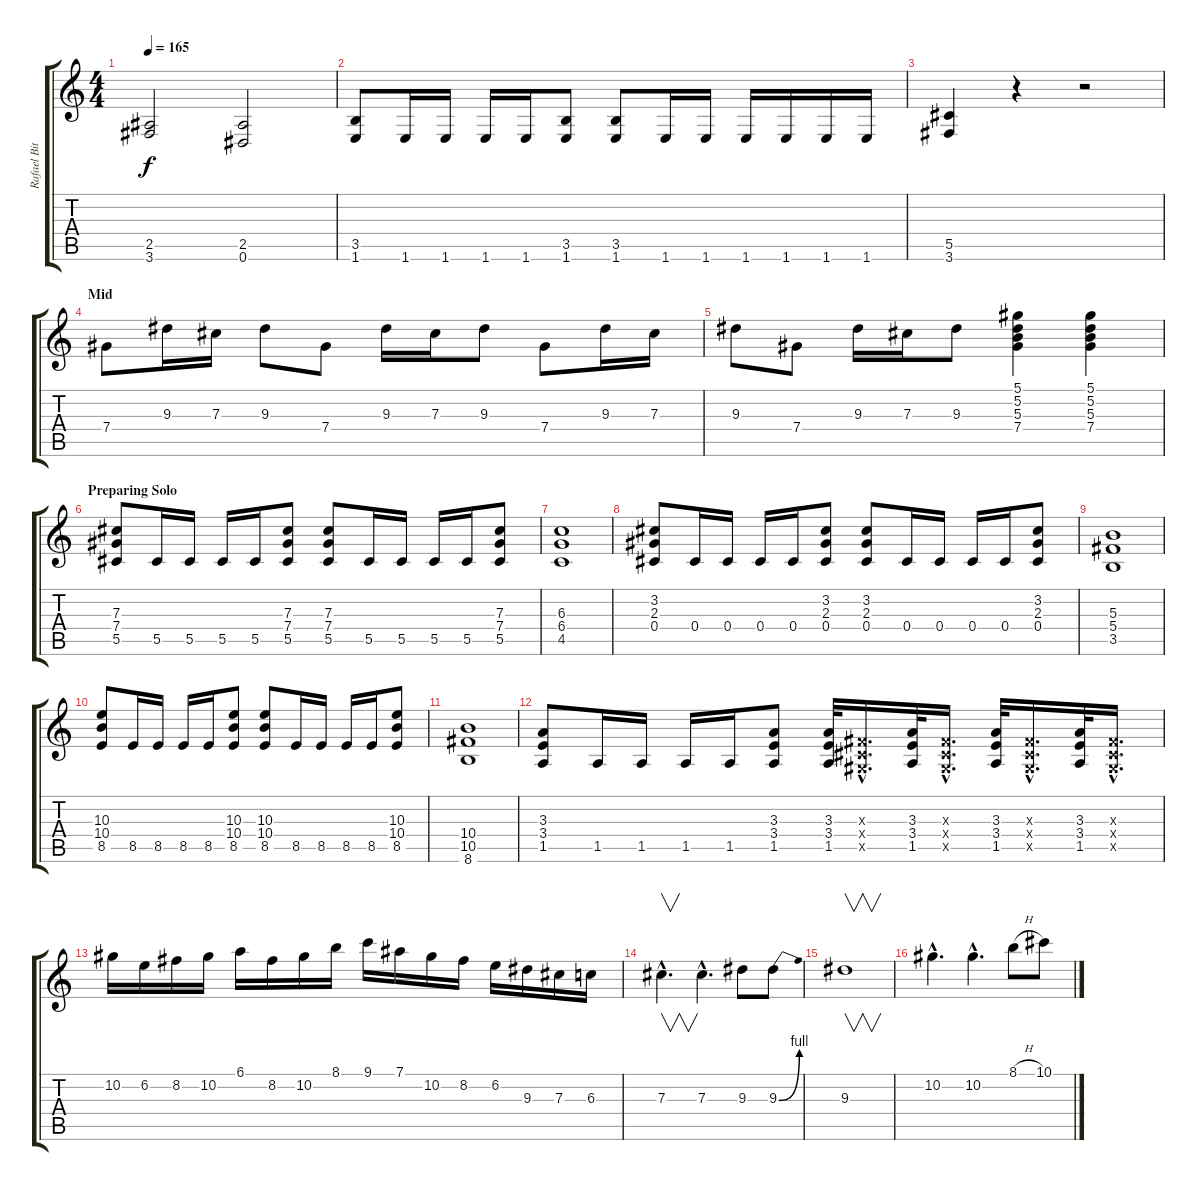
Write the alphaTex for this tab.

\track ("Rafael Bittencourt" "Rafael Bit") {instrument distortionguitar}
\staff {score tabs}
\tuning (Eb4 Bb3 Gb3 Db3 Ab2 Eb2) {hide}
\ts (4 4)
\tempo 165
\clef g2
\ks c
(2.5 3.6).2{dy f} (2.5 0.6).2 |
(3.5 1.6).8 1.6.16 1.6.16 1.6.16 1.6.16 (3.5 1.6).8 (3.5 1.6).8 1.6.16 1.6.16 1.6.16 1.6.16 1.6.16 1.6.16 |
(5.5 3.6).4 r.4 r.2 |
\section ("" "Mid")
7.4.8 9.3.16 7.3.16 9.3.8 7.4.8 9.3.16 7.3.16 9.3.8 7.4.8 9.3.16 7.3.16 |
9.3.8 7.4.8 9.3.16 7.3.16 9.3.8 (5.1 5.2 5.3 7.4).4 (5.1 5.2 5.3 7.4).4 |
\section ("" "Preparing Solo")
(7.3 7.4 5.5).8 5.5.16 5.5.16 5.5.16 5.5.16 (7.3 7.4 5.5).8 (7.3 7.4 5.5).8 5.5.16 5.5.16 5.5.16 5.5.16 (7.3 7.4 5.5).8 |
(6.3 6.4 4.5).1 |
(3.2 2.3 0.4).8 0.4.16 0.4.16 0.4.16 0.4.16 (3.2 2.3 0.4).8 (3.2 2.3 0.4).8 0.4.16 0.4.16 0.4.16 0.4.16 (3.2 2.3 0.4).8 |
(5.3 5.4 3.5).1 |
(10.3 10.4 8.5).8 8.5.16 8.5.16 8.5.16 8.5.16 (10.3 10.4 8.5).8 (10.3 10.4 8.5).8 8.5.16 8.5.16 8.5.16 8.5.16 (10.3 10.4 8.5).8 |
(10.4 10.5 8.6).1 |
(3.3 3.4 1.5).8 1.5.16 1.5.16 1.5.16 1.5.16 (3.3 3.4 1.5).8 (3.3 3.4 1.5).32 (0.3{hac x} 0.4{hac x} 0.5{hac x}).16{d} (3.3 3.4 1.5).32 (0.3{hac x} 0.4{hac x} 0.5{hac x}).16{d} (3.3 3.4 1.5).32 (0.3{hac x} 0.4{hac x} 0.5{hac x}).16{d} (3.3 3.4 1.5).32 (0.3{hac x} 0.4{hac x} 0.5{hac x}).16{d} |
10.2.16{volume 16} 6.2.16 8.2.16 10.2.16 6.1.16 8.2.16 10.2.16 8.1.16 9.1.16 7.1.16 10.2.16 8.2.16 6.2.16 9.3.16 7.3.16 6.3.16 |
7.3{hac}.4{v d} 7.3{hac}.4{d} 9.3.8 9.3{be (bend 0 0 60 4)}.8 |
9.3.1{v} |
10.2{hac}.4{d} 10.2{hac}.4{d} 8.1{h}.8 10.1.8
